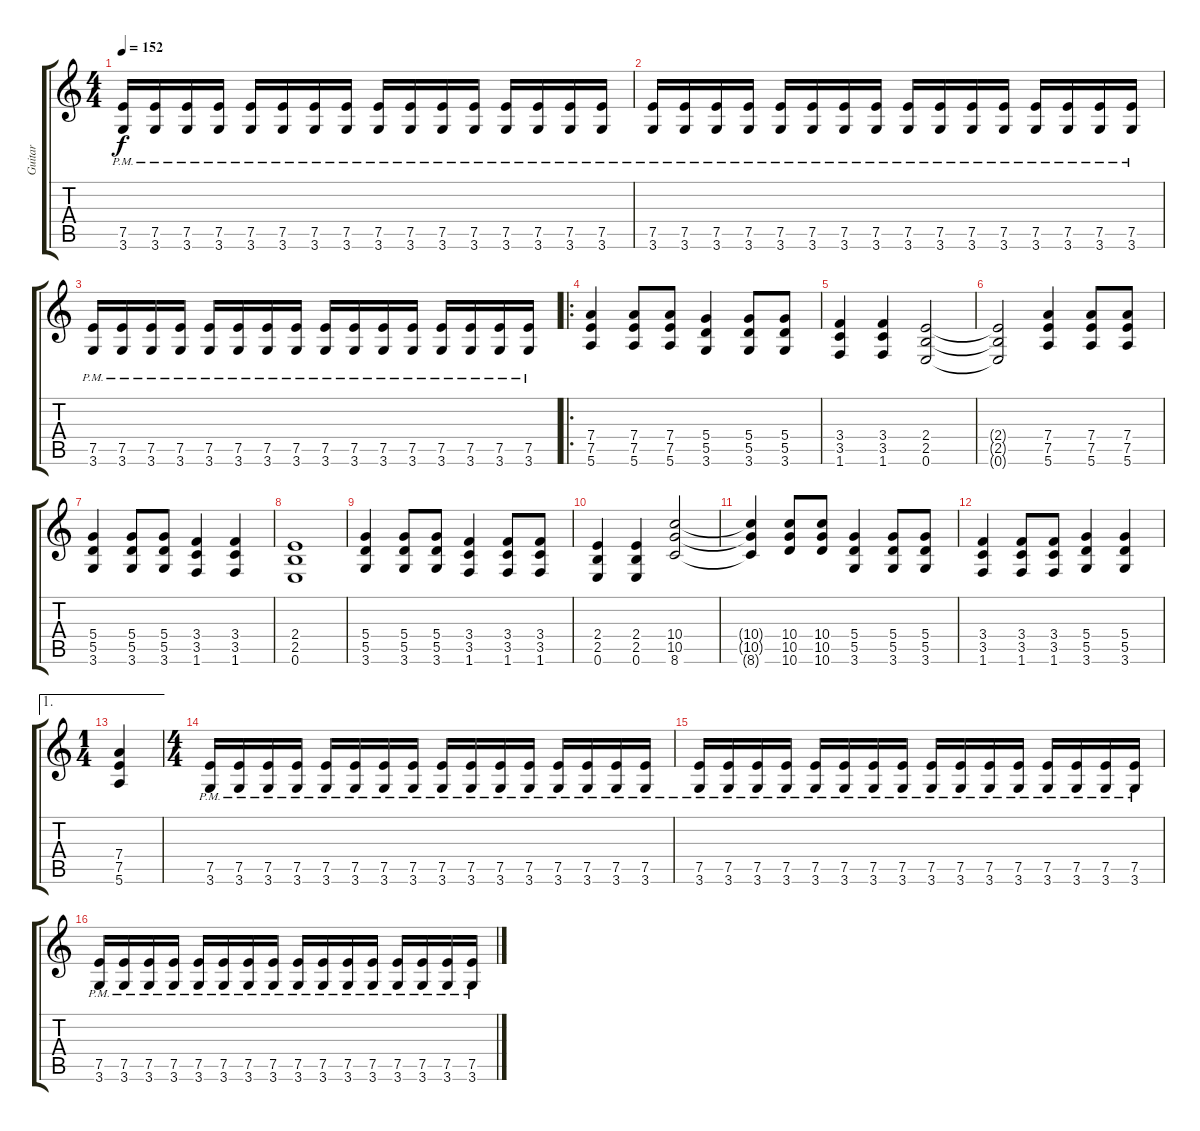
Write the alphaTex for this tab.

\track ("Guitar" "Guitar") {instrument distortionguitar}
\staff {score tabs}
\tuning (E4 B3 G3 D3 A2 E2) {hide}
\ts (4 4)
\tempo 152
\clef g2
\ks c
(7.5{pm} 3.6{pm}).16{dy f} (7.5{pm} 3.6{pm}).16 (7.5{pm} 3.6{pm}).16 (7.5{pm} 3.6{pm}).16 (7.5{pm} 3.6{pm}).16 (7.5{pm} 3.6{pm}).16 (7.5{pm} 3.6{pm}).16 (7.5{pm} 3.6{pm}).16 (7.5{pm} 3.6{pm}).16 (7.5{pm} 3.6{pm}).16 (7.5{pm} 3.6{pm}).16 (7.5{pm} 3.6{pm}).16 (7.5{pm} 3.6{pm}).16 (7.5{pm} 3.6{pm}).16 (7.5{pm} 3.6{pm}).16 (7.5{pm} 3.6{pm}).16 |
(7.5{pm} 3.6{pm}).16 (7.5{pm} 3.6{pm}).16 (7.5{pm} 3.6{pm}).16 (7.5{pm} 3.6{pm}).16 (7.5{pm} 3.6{pm}).16 (7.5{pm} 3.6{pm}).16 (7.5{pm} 3.6{pm}).16 (7.5{pm} 3.6{pm}).16 (7.5{pm} 3.6{pm}).16 (7.5{pm} 3.6{pm}).16 (7.5{pm} 3.6{pm}).16 (7.5{pm} 3.6{pm}).16 (7.5{pm} 3.6{pm}).16 (7.5{pm} 3.6{pm}).16 (7.5{pm} 3.6{pm}).16 (7.5{pm} 3.6{pm}).16 |
(7.5{pm} 3.6{pm}).16 (7.5{pm} 3.6{pm}).16 (7.5{pm} 3.6{pm}).16 (7.5{pm} 3.6{pm}).16 (7.5{pm} 3.6{pm}).16 (7.5{pm} 3.6{pm}).16 (7.5{pm} 3.6{pm}).16 (7.5{pm} 3.6{pm}).16 (7.5{pm} 3.6{pm}).16 (7.5{pm} 3.6{pm}).16 (7.5{pm} 3.6{pm}).16 (7.5{pm} 3.6{pm}).16 (7.5{pm} 3.6{pm}).16 (7.5{pm} 3.6{pm}).16 (7.5{pm} 3.6{pm}).16 (7.5{pm} 3.6{pm}).16 |
\ro
(7.4 7.5 5.6).4 (7.4 7.5 5.6).8 (7.4 7.5 5.6).8 (5.4 5.5 3.6).4 (5.4 5.5 3.6).8 (5.4 5.5 3.6).8 |
(3.4 3.5 1.6).4 (3.4 3.5 1.6).4 (2.4 2.5 0.6).2 |
(2.4{t} 2.5{t} 0.6{t}).2 (7.4 7.5 5.6).4 (7.4 7.5 5.6).8 (7.4 7.5 5.6).8 |
(5.4 5.5 3.6).4 (5.4 5.5 3.6).8 (5.4 5.5 3.6).8 (3.4 3.5 1.6).4 (3.4 3.5 1.6).4 |
(2.4 2.5 0.6).1 |
(5.4 5.5 3.6).4 (5.4 5.5 3.6).8 (5.4 5.5 3.6).8 (3.4 3.5 1.6).4 (3.4 3.5 1.6).8 (3.4 3.5 1.6).8 |
(2.4 2.5 0.6).4 (2.4 2.5 0.6).4 (10.4 10.5 8.6).2 |
(10.4{t} 10.5{t} 8.6{t}).4 (10.4 10.5 10.6).8 (10.4 10.5 10.6).8 (5.4 5.5 3.6).4 (5.4 5.5 3.6).8 (5.4 5.5 3.6).8 |
(3.4 3.5 1.6).4 (3.4 3.5 1.6).8 (3.4 3.5 1.6).8 (5.4 5.5 3.6).4 (5.4 5.5 3.6).4 |
\ae 1
\ts (1 4)
(7.4 7.5 5.6).4 |
\ts (4 4)
(7.5{pm} 3.6{pm}).16 (7.5{pm} 3.6{pm}).16 (7.5{pm} 3.6{pm}).16 (7.5{pm} 3.6{pm}).16 (7.5{pm} 3.6{pm}).16 (7.5{pm} 3.6{pm}).16 (7.5{pm} 3.6{pm}).16 (7.5{pm} 3.6{pm}).16 (7.5{pm} 3.6{pm}).16 (7.5{pm} 3.6{pm}).16 (7.5{pm} 3.6{pm}).16 (7.5{pm} 3.6{pm}).16 (7.5{pm} 3.6{pm}).16 (7.5{pm} 3.6{pm}).16 (7.5{pm} 3.6{pm}).16 (7.5{pm} 3.6{pm}).16 |
(7.5{pm} 3.6{pm}).16 (7.5{pm} 3.6{pm}).16 (7.5{pm} 3.6{pm}).16 (7.5{pm} 3.6{pm}).16 (7.5{pm} 3.6{pm}).16 (7.5{pm} 3.6{pm}).16 (7.5{pm} 3.6{pm}).16 (7.5{pm} 3.6{pm}).16 (7.5{pm} 3.6{pm}).16 (7.5{pm} 3.6{pm}).16 (7.5{pm} 3.6{pm}).16 (7.5{pm} 3.6{pm}).16 (7.5{pm} 3.6{pm}).16 (7.5{pm} 3.6{pm}).16 (7.5{pm} 3.6{pm}).16 (7.5{pm} 3.6{pm}).16 |
(7.5{pm} 3.6{pm}).16 (7.5{pm} 3.6{pm}).16 (7.5{pm} 3.6{pm}).16 (7.5{pm} 3.6{pm}).16 (7.5{pm} 3.6{pm}).16 (7.5{pm} 3.6{pm}).16 (7.5{pm} 3.6{pm}).16 (7.5{pm} 3.6{pm}).16 (7.5{pm} 3.6{pm}).16 (7.5{pm} 3.6{pm}).16 (7.5{pm} 3.6{pm}).16 (7.5{pm} 3.6{pm}).16 (7.5{pm} 3.6{pm}).16 (7.5{pm} 3.6{pm}).16 (7.5{pm} 3.6{pm}).16 (7.5{pm} 3.6{pm}).16
